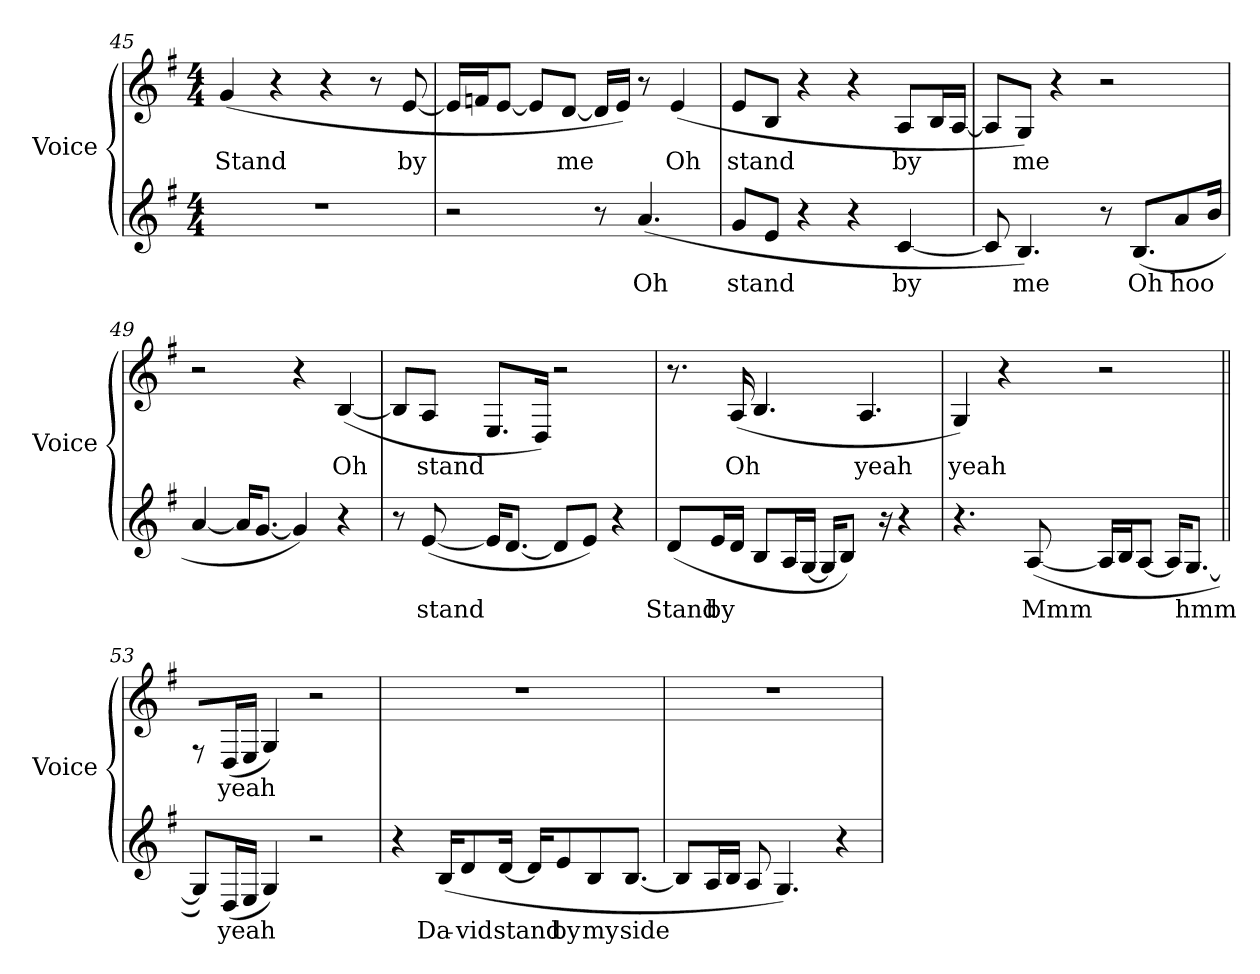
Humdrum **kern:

**kern	**text	**kern	**text
*part2	*part2	*part1	*part1
*staff2	*staff2	*staff1	*staff1
*I"Voice	*	*I"Voice	*
*I'Voice	*	*I'Voice	*
*clefG2	*	*clefG2	*
*k[f#]	*	*k[f#]	*
*G:	*	*G:	*
*M4/4	*	*M4/4	*
=45	=45	=45	=45
!	!	!	!LO:LY:b:color=#000000
1r	.	(4gi/	Stand
.	.	4r	.
.	.	4r	.
.	.	8r	.
!	!	!	!LO:LY:b:color=#000000
.	.	[8ei/	by
=46	=46	=46	=46
2r	.	16ei/LL]	.
.	.	16fni/J	.
.	.	[8ei/J	.
.	.	8ei/L]	.
!	!	!	!LO:LY:b:color=#000000
.	.	[8di/J	me
8r	.	16di/LL]	.
.	.	16ei/JJ)	.
!	!LO:LY:b:color=#000000	!	!
(4.ai/	Oh	8r	.
!	!	!	!LO:LY:b:color=#000000
.	.	(4ei/	Oh
!!LO:LB:g=z
=47	=47	=47	=47
!	!LO:LY:b:color=#000000	!	!
!	!	!	!LO:LY:b:color=#000000
8gi/L	stand	8ei/L	stand
8ei/J	.	8Bi/J	.
4r	.	4r	.
4r	.	4r	.
!	!LO:LY:b:color=#000000	!	!
!	!	!	!LO:LY:b:color=#000000
[4ci/	by	8Ai/L	by
.	.	16Bi/L	.
.	.	[16Ai/JJ	.
=48	=48	=48	=48
8ci/]	.	8Ai/L]	.
!	!LO:LY:b:color=#000000	!	!
!	!	!	!LO:LY:b:color=#000000
4.Bi/)	me	8Gi/J)	me
.	.	4r	.
8r	.	2r	.
!	!LO:LY:b:color=#000000	!	!
(8.Bi/L	Oh	.	.
!	!LO:LY:b:color=#000000	!	!
8ai/	hoo	.	.
16bi/Jk	.	.	.
=49	=49	=49	=49
[4ai/	.	2r	.
16ai/KL]	.	.	.
[8.gi/J	.	.	.
4gi/])	.	4r	.
!	!	!	!LO:LY:b:color=#000000
4r	.	([4Bi/	Oh
=50	=50	=50	=50
8r	.	8Bi/L]	.
!	!LO:LY:b:color=#000000	!	!
!	!	!	!LO:LY:b:color=#000000
([8ei/	stand	8Ai/J	stand
16ei/KL]	.	8.Ei/L	.
[8.di/J	.	.	.
.	.	16Di/Jk)	.
8di/L]	.	2r	.
8ei/J)	.	.	.
4r	.	.	.
!!LO:LB:g=z
=51	=51	=51	=51
!	!LO:LY:b:color=#000000	!	!
(8di/L	Stand	8.r	.
!	!LO:LY:b:color=#000000	!	!
16ei/L	by	.	.
!	!	!	!LO:LY:b:color=#000000
16di/JJ	.	(16Ai/	Oh
8Bi/L	.	4.Bi/	.
16Ai/L	.	.	.
[16Gi/JJ	.	.	.
16Gi/KL]	.	.	.
8Bi/J)	.	.	.
!	!	!	!LO:LY:b:color=#000000
.	.	4.Ai/	yeah
16r	.	.	.
4r	.	.	.
=52	=52	=52	=52
!	!	!	!LO:LY:b:color=#000000
4.r	.	4Gi/)	yeah
.	.	4r	.
!	!LO:LY:b:color=#000000	!	!
([8Ai/	Mmm	.	.
16Ai/LL]	.	2r	.
16Bi/J	.	.	.
[8Ai/J	.	.	.
16Ai/KL]	.	.	.
!	!LO:LY:b:color=#000000	!	!
[8.Gi/J	hmm	.	.
=53||	=53||	=53||	=53||
8Gi/L])	.	8r	.
!	!LO:LY:b:color=#000000	!	!
!	!	!	!LO:LY:b:color=#000000
(16Di/L	yeah	(16Di/L	yeah
16Ei/JJ	.	16Ei/JJ	.
4Gi/)	.	4Gi/)	.
2r	.	2r	.
!!LO:PB:g=z
=54	=54	=54	=54
4r	.	1r	.
!	!LO:LY:b:color=#000000	!	!
(16Bi/KL	Da-	.	.
!	!LO:LY:b:color=#000000	!	!
8di/	-vid	.	.
!	!LO:LY:b:color=#000000	!	!
[16di/Jk	stand	.	.
16di/KL]	.	.	.
!	!LO:LY:b:color=#000000	!	!
8ei/	by	.	.
!	!LO:LY:b:color=#000000	!	!
8Bi/	my	.	.
!	!LO:LY:b:color=#000000	!	!
[8.Bi/J	side	.	.
=55	=55	=55	=55
8Bi/L]	.	1r	.
16Ai/L	.	.	.
16Bi/JJ	.	.	.
8Ai/	.	.	.
4.Gi/)	.	.	.
4r	.	.	.
=	=	=	=
*-	*-	*-	*-
